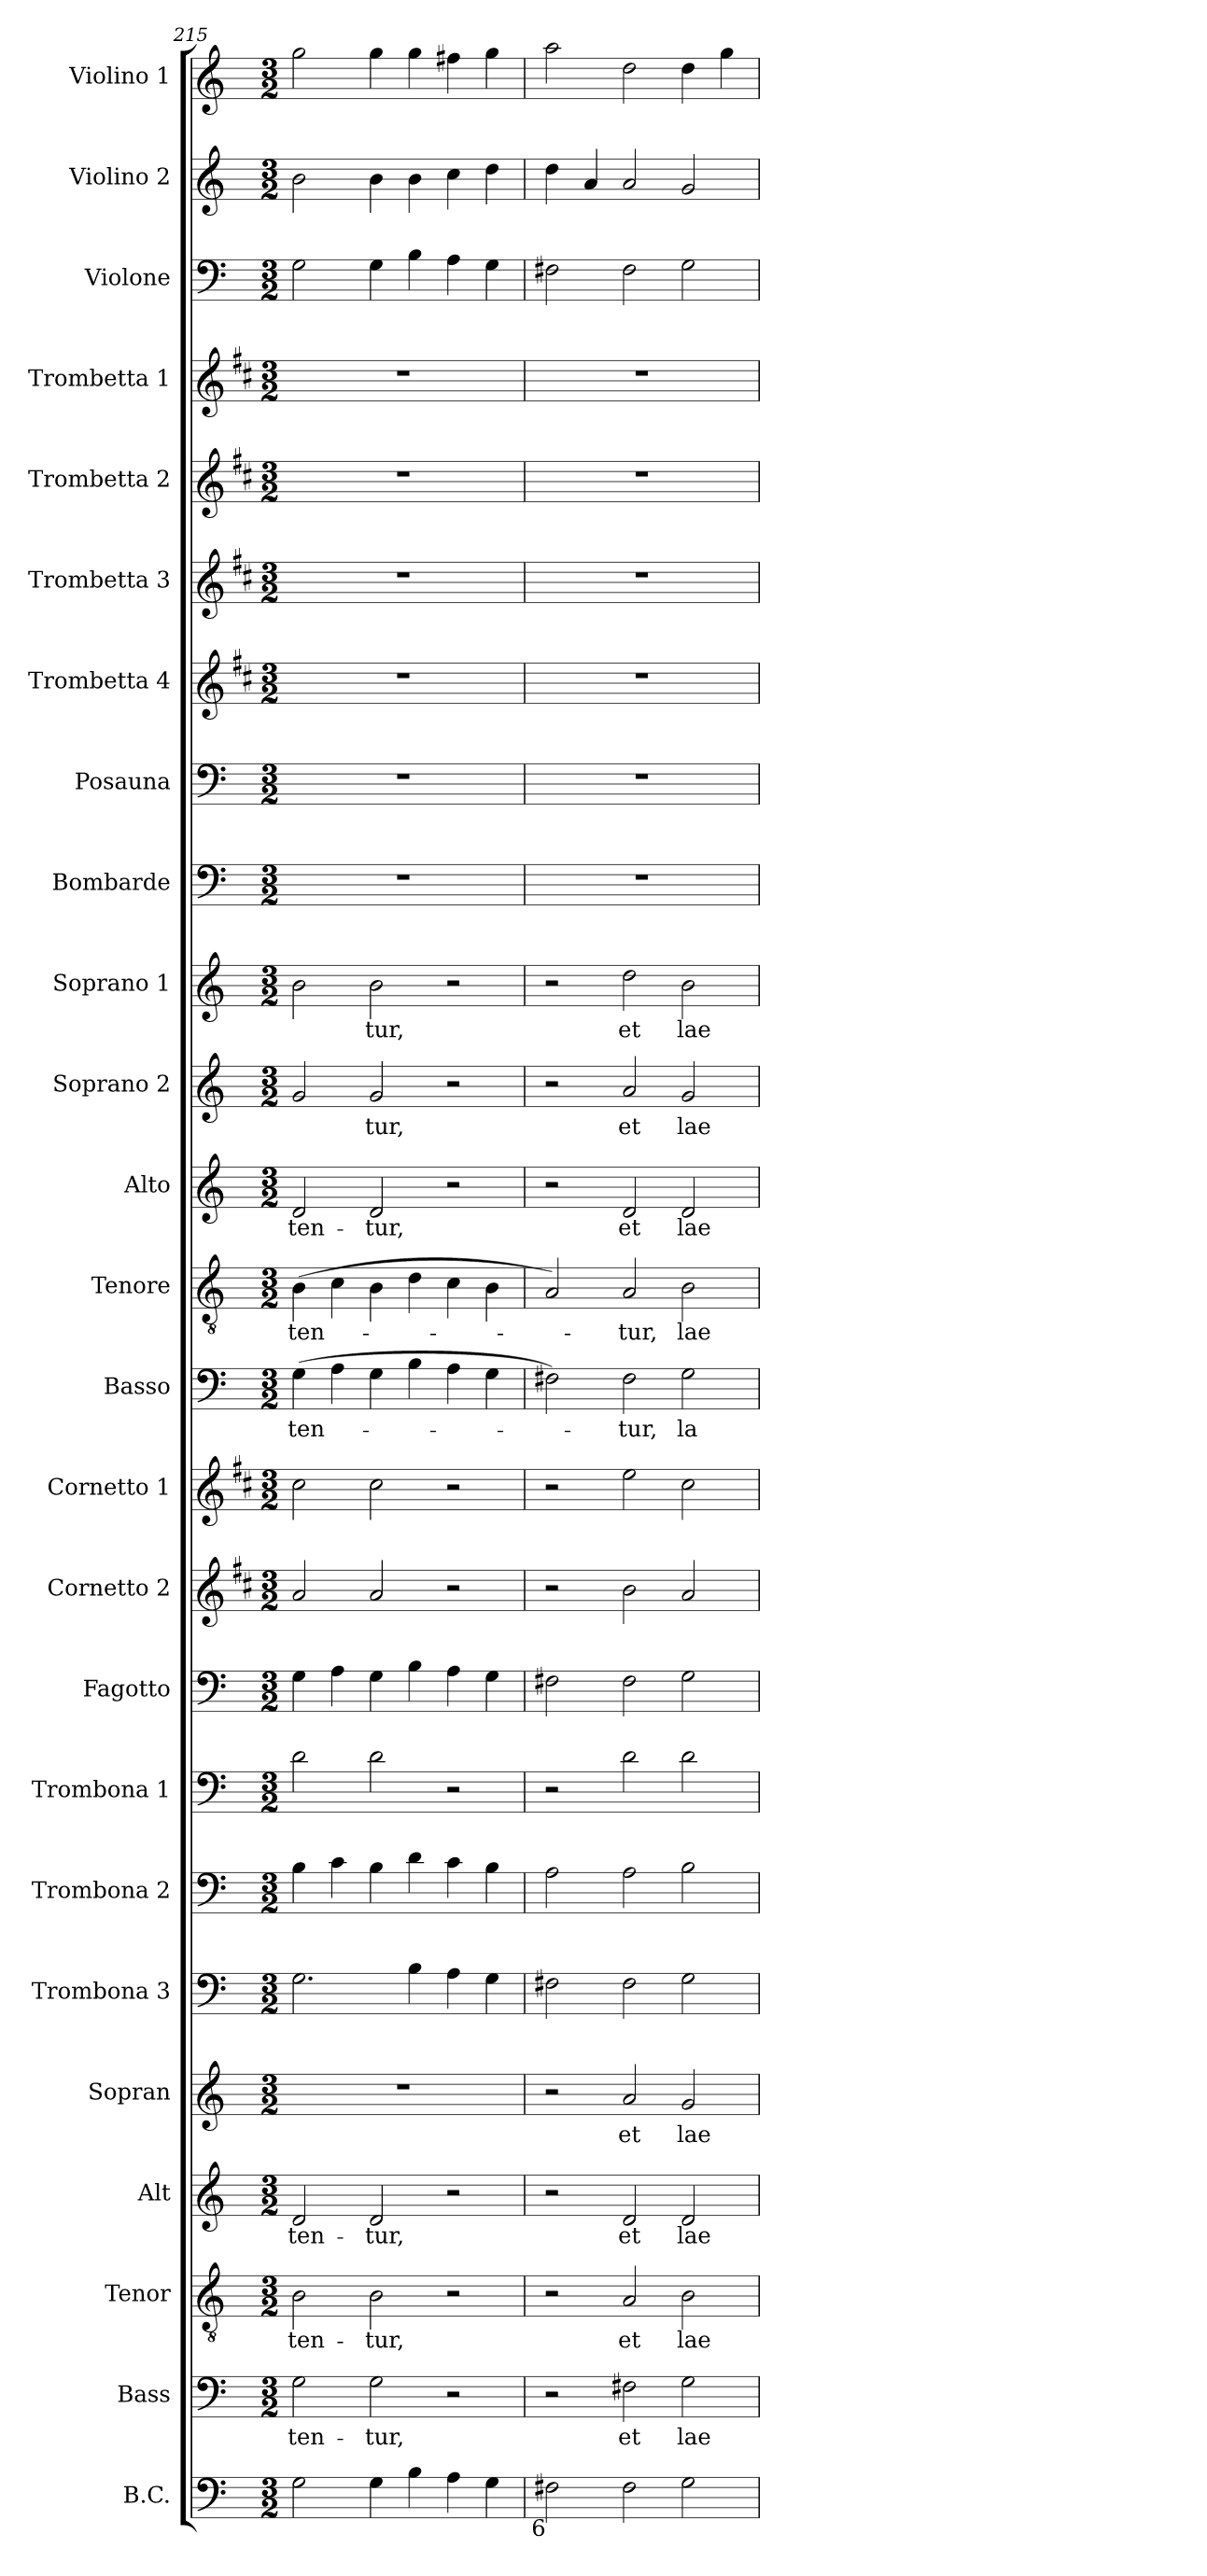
**kern	**kern	**text	**kern	**text	**kern	**text	**kern	**text	**kern	**kern	**kern	**kern	**kern	**kern	**kern	**text	**kern	**text	**kern	**text	**kern	**text	**kern	**text	**kern	**kern	**kern	**kern	**kern	**kern	**kern	**kern	**kern
*part25	*part24	*part24	*part23	*part23	*part22	*part22	*part21	*part21	*part20	*part19	*part18	*part17	*part16	*part15	*part14	*part14	*part13	*part13	*part12	*part12	*part11	*part11	*part10	*part10	*part9	*part8	*part7	*part6	*part5	*part4	*part3	*part2	*part1
*staff25	*staff24	*staff24	*staff23	*staff23	*staff22	*staff22	*staff21	*staff21	*staff20	*staff19	*staff18	*staff17	*staff16	*staff15	*staff14	*staff14	*staff13	*staff13	*staff12	*staff12	*staff11	*staff11	*staff10	*staff10	*staff9	*staff8	*staff7	*staff6	*staff5	*staff4	*staff3	*staff2	*staff1
*I"B.C.	*I"Bass	*	*I"Tenor	*	*I"Alt	*	*I"Sopran	*	*I"Trombona 3	*I"Trombona 2	*I"Trombona 1	*I"Fagotto	*I"Cornetto 2	*I"Cornetto 1	*I"Basso	*	*I"Tenore	*	*I"Alto	*	*I"Soprano 2	*	*I"Soprano 1	*	*I"Bombarde	*I"Posauna	*I"Trombetta 4	*I"Trombetta 3	*I"Trombetta 2	*I"Trombetta 1	*I"Violone	*I"Violino 2	*I"Violino 1
*I'B.C.	*I'B.	*	*I'T.	*	*I'A.	*	*I'S.	*	*I'Tbn. 2	*I'Tbn. 2	*I'Tbn. 1	*I'Fag.	*I'Cor. 2	*I'Cor. 1	*I'B.	*	*I'T.	*	*I'A.	*	*I'S.	*	*I'S.	*	*	*	*	*	*	*	*	*I'Vl. 2	*I'Vl. 1
*clefF4	*clefF4	*	*clefGv2	*	*clefG2	*	*clefG2	*	*clefF4	*clefF4	*clefF4	*clefF4	*clefG2	*clefG2	*clefF4	*	*clefGv2	*	*clefG2	*	*clefG2	*	*clefG2	*	*clefF4	*clefF4	*clefG2	*clefG2	*clefG2	*clefG2	*clefF4	*clefG2	*clefG2
*	*	*	*ITrd7c12	*	*	*	*	*	*	*	*	*	*ITrd1c2	*ITrd1c2	*	*	*ITrd7c12	*	*	*	*	*	*	*	*	*	*ITrd1c2	*ITrd1c2	*ITrd1c2	*ITrd1c2	*	*	*
*k[]	*k[]	*	*k[]	*	*k[]	*	*k[]	*	*k[]	*k[]	*k[]	*k[]	*k[]	*k[]	*k[]	*	*k[]	*	*k[]	*	*k[]	*	*k[]	*	*k[]	*k[]	*k[]	*k[]	*k[]	*k[]	*k[]	*k[]	*k[]
*C:	*C:	*	*C:	*	*C:	*	*C:	*	*C:	*C:	*C:	*C:	*C:	*C:	*C:	*	*C:	*	*C:	*	*C:	*	*C:	*	*C:	*C:	*C:	*C:	*C:	*C:	*C:	*C:	*C:
*M3/2	*M3/2	*	*M3/2	*	*M3/2	*	*M3/2	*	*M3/2	*M3/2	*M3/2	*M3/2	*M3/2	*M3/2	*M3/2	*	*M3/2	*	*M3/2	*	*M3/2	*	*M3/2	*	*M3/2	*M3/2	*M3/2	*M3/2	*M3/2	*M3/2	*M3/2	*M3/2	*M3/2
=215	=215	=215	=215	=215	=215	=215	=215	=215	=215	=215	=215	=215	=215	=215	=215	=215	=215	=215	=215	=215	=215	=215	=215	=215	=215	=215	=215	=215	=215	=215	=215	=215	=215
!	!	!LO:LY:b:color=#000000	!	!	!	!	!	!	!	!	!	!	!	!	!	!	!	!	!	!	!	!	!	!	!	!	!	!	!	!	!	!	!
!	!	!	!	!LO:LY:b:color=#000000	!	!	!	!	!	!	!	!	!	!	!	!	!	!	!	!	!	!	!	!	!	!	!	!	!	!	!	!	!
!	!	!	!	!	!	!LO:LY:b:color=#000000	!LO:N:vis=1	!	!	!	!	!	!	!	!	!	!	!	!	!	!	!	!	!	!	!	!	!	!	!	!	!	!
!	!	!	!	!	!	!	!	!	!	!	!	!	!	!	!	!LO:LY:b:color=#000000	!	!	!	!	!	!	!	!	!	!	!	!	!	!	!	!	!
!	!	!	!	!	!	!	!	!	!	!	!	!	!	!	!	!	!	!LO:LY:b:color=#000000	!	!	!	!	!	!	!	!	!	!	!	!	!	!	!
!	!	!	!	!	!	!	!	!	!	!	!	!	!	!	!	!	!	!	!	!LO:LY:b:color=#000000	!	!	!	!	!LO:N:vis=1	!LO:N:vis=1	!LO:N:vis=1	!LO:N:vis=1	!LO:N:vis=1	!LO:N:vis=1	!	!	!
2Gi\	2Gi\	-ten-	2BBi\	-ten-	2di/	-ten-	1.r	.	2.Gi\	4Bi\	2di\	4Gi\	2gi/	2bi\	(4Gi\	-ten-	(4BBi\	-ten-	2di/	-ten-	2gi/	.	2bi\	.	1.r	1.r	1.r	1.r	1.r	1.r	2Gi\	2bi\	2ggi\
.	.	.	.	.	.	.	.	.	.	4ci\	.	4Ai\	.	.	4Ai\	.	4Ci\	.	.	.	.	.	.	.	.	.	.	.	.	.	.	.	.
!	!	!LO:LY:b:color=#000000	!	!	!	!	!	!	!	!	!	!	!	!	!	!	!	!	!	!	!	!	!	!	!	!	!	!	!	!	!	!	!
!	!	!	!	!LO:LY:b:color=#000000	!	!	!	!	!	!	!	!	!	!	!	!	!	!	!	!	!	!	!	!	!	!	!	!	!	!	!	!	!
!	!	!	!	!	!	!LO:LY:b:color=#000000	!	!	!	!	!	!	!	!	!	!	!	!	!	!	!	!	!	!	!	!	!	!	!	!	!	!	!
!	!	!	!	!	!	!	!	!	!	!	!	!	!	!	!	!	!	!	!	!LO:LY:b:color=#000000	!	!	!	!	!	!	!	!	!	!	!	!	!
!	!	!	!	!	!	!	!	!	!	!	!	!	!	!	!	!	!	!	!	!	!	!LO:LY:b:color=#000000	!	!	!	!	!	!	!	!	!	!	!
!	!	!	!	!	!	!	!	!	!	!	!	!	!	!	!	!	!	!	!	!	!	!	!	!LO:LY:b:color=#000000	!	!	!	!	!	!	!	!	!
4Gi\	2Gi\	-tur,	2BBi\	-tur,	2di/	-tur,	.	.	.	4Bi\	2di\	4Gi\	2gi/	2bi\	4Gi\	.	4BBi\	.	2di/	-tur,	2gi/	-tur,	2bi\	-tur,	.	.	.	.	.	.	4Gi\	4bi\	4ggi\
4Bi\	.	.	.	.	.	.	.	.	4Bi\	4di\	.	4Bi\	.	.	4Bi\	.	4Di\	.	.	.	.	.	.	.	.	.	.	.	.	.	4Bi\	4bi\	4ggi\
4Ai\	2r	.	2r	.	2r	.	.	.	4Ai\	4ci\	2r	4Ai\	2r	2r	4Ai\	.	4Ci\	.	2r	.	2r	.	2r	.	.	.	.	.	.	.	4Ai\	4cci\	4ff#Xi\
4Gi\	.	.	.	.	.	.	.	.	4Gi\	4Bi\	.	4Gi\	.	.	4Gi\	.	4BBi\	.	.	.	.	.	.	.	.	.	.	.	.	.	4Gi\	4ddi\	4ggi\
=216	=216	=216	=216	=216	=216	=216	=216	=216	=216	=216	=216	=216	=216	=216	=216	=216	=216	=216	=216	=216	=216	=216	=216	=216	=216	=216	=216	=216	=216	=216	=216	=216	=216
!LO:TX:b:rj:t=6	!	!	!	!	!	!	!	!	!	!	!	!	!	!	!	!	!	!	!	!	!	!	!	!	!	!	!	!	!	!	!	!	!
!	!	!	!	!	!	!	!	!	!	!	!	!	!	!	!	!	!	!	!	!	!	!	!	!	!LO:N:vis=1	!LO:N:vis=1	!LO:N:vis=1	!LO:N:vis=1	!LO:N:vis=1	!LO:N:vis=1	!	!	!
2F#Xi\	2r	.	2r	.	2r	.	2r	.	2F#Xi\	2Ai\	2r	2F#Xi\	2r	2r	2F#Xi\)	.	2AAi/)	.	2r	.	2r	.	2r	.	1.r	1.r	1.r	1.r	1.r	1.r	2F#Xi\	4ddi\	2aai\
.	.	.	.	.	.	.	.	.	.	.	.	.	.	.	.	.	.	.	.	.	.	.	.	.	.	.	.	.	.	.	.	4ai/	.
!	!	!LO:LY:b:color=#000000	!	!	!	!	!	!	!	!	!	!	!	!	!	!	!	!	!	!	!	!	!	!	!	!	!	!	!	!	!	!	!
!	!	!	!	!LO:LY:b:color=#000000	!	!	!	!	!	!	!	!	!	!	!	!	!	!	!	!	!	!	!	!	!	!	!	!	!	!	!	!	!
!	!	!	!	!	!	!LO:LY:b:color=#000000	!	!	!	!	!	!	!	!	!	!	!	!	!	!	!	!	!	!	!	!	!	!	!	!	!	!	!
!	!	!	!	!	!	!	!	!LO:LY:b:color=#000000	!	!	!	!	!	!	!	!	!	!	!	!	!	!	!	!	!	!	!	!	!	!	!	!	!
!	!	!	!	!	!	!	!	!	!	!	!	!	!	!	!	!LO:LY:b:color=#000000	!	!	!	!	!	!	!	!	!	!	!	!	!	!	!	!	!
!	!	!	!	!	!	!	!	!	!	!	!	!	!	!	!	!	!	!LO:LY:b:color=#000000	!	!	!	!	!	!	!	!	!	!	!	!	!	!	!
!	!	!	!	!	!	!	!	!	!	!	!	!	!	!	!	!	!	!	!	!LO:LY:b:color=#000000	!	!	!	!	!	!	!	!	!	!	!	!	!
!	!	!	!	!	!	!	!	!	!	!	!	!	!	!	!	!	!	!	!	!	!	!LO:LY:b:color=#000000	!	!	!	!	!	!	!	!	!	!	!
!	!	!	!	!	!	!	!	!	!	!	!	!	!	!	!	!	!	!	!	!	!	!	!	!LO:LY:b:color=#000000	!	!	!	!	!	!	!	!	!
2F#i\	2F#Xi\	et	2AAi/	et	2di/	et	2ai/	et	2F#i\	2Ai\	2di\	2F#i\	2ai\	2ddi\	2F#i\	-tur,	2AAi/	-tur,	2di/	et	2ai/	et	2ddi\	et	.	.	.	.	.	.	2F#i\	2ai/	2ddi\
!	!	!LO:LY:b:color=#000000	!	!	!	!	!	!	!	!	!	!	!	!	!	!	!	!	!	!	!	!	!	!	!	!	!	!	!	!	!	!	!
!	!	!	!	!LO:LY:b:color=#000000	!	!	!	!	!	!	!	!	!	!	!	!	!	!	!	!	!	!	!	!	!	!	!	!	!	!	!	!	!
!	!	!	!	!	!	!LO:LY:b:color=#000000	!	!	!	!	!	!	!	!	!	!	!	!	!	!	!	!	!	!	!	!	!	!	!	!	!	!	!
!	!	!	!	!	!	!	!	!LO:LY:b:color=#000000	!	!	!	!	!	!	!	!	!	!	!	!	!	!	!	!	!	!	!	!	!	!	!	!	!
!	!	!	!	!	!	!	!	!	!	!	!	!	!	!	!	!LO:LY:b:color=#000000	!	!	!	!	!	!	!	!	!	!	!	!	!	!	!	!	!
!	!	!	!	!	!	!	!	!	!	!	!	!	!	!	!	!	!	!LO:LY:b:color=#000000	!	!	!	!	!	!	!	!	!	!	!	!	!	!	!
!	!	!	!	!	!	!	!	!	!	!	!	!	!	!	!	!	!	!	!	!LO:LY:b:color=#000000	!	!	!	!	!	!	!	!	!	!	!	!	!
!	!	!	!	!	!	!	!	!	!	!	!	!	!	!	!	!	!	!	!	!	!	!LO:LY:b:color=#000000	!	!	!	!	!	!	!	!	!	!	!
!	!	!	!	!	!	!	!	!	!	!	!	!	!	!	!	!	!	!	!	!	!	!	!	!LO:LY:b:color=#000000	!	!	!	!	!	!	!	!	!
2Gi\	2Gi\	lae-	2BBi\	lae-	2di/	lae-	2gi/	lae-	2Gi\	2Bi\	2di\	2Gi\	2gi/	2bi\	2Gi\	la-	2BBi\	lae-	2di/	lae-	2gi/	lae-	2bi\	lae-	.	.	.	.	.	.	2Gi\	2gi/	4ddi\
.	.	.	.	.	.	.	.	.	.	.	.	.	.	.	.	.	.	.	.	.	.	.	.	.	.	.	.	.	.	.	.	.	4ggi\
=	=	=	=	=	=	=	=	=	=	=	=	=	=	=	=	=	=	=	=	=	=	=	=	=	=	=	=	=	=	=	=	=	=
*-	*-	*-	*-	*-	*-	*-	*-	*-	*-	*-	*-	*-	*-	*-	*-	*-	*-	*-	*-	*-	*-	*-	*-	*-	*-	*-	*-	*-	*-	*-	*-	*-	*-
